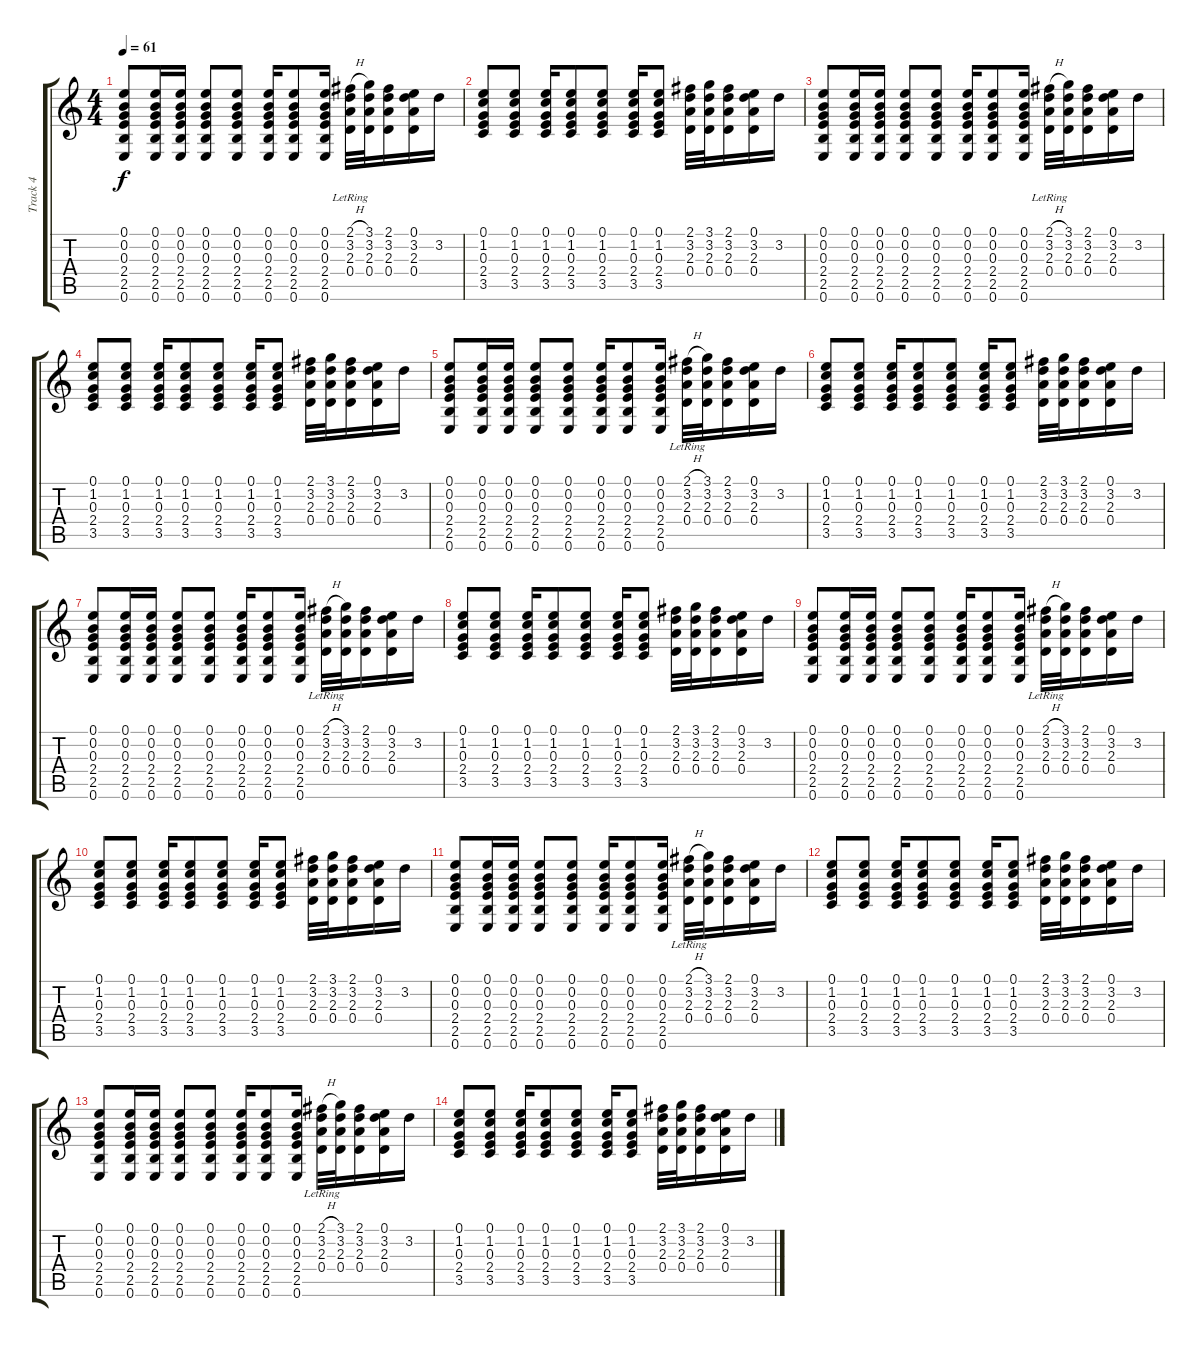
\track ("Track 4" "Track 4") {instrument acousticguitarsteel}
\staff {score tabs}
\tuning (E4 B3 G3 D3 A2 E2) {hide}
\ts (4 4)
\tempo 61
\clef g2
\ks c
(0.1 0.2 0.3 2.4 2.5 0.6).8{dy f} (0.1 0.2 0.3 2.4 2.5 0.6).16 (0.1 0.2 0.3 2.4 2.5 0.6).16 (0.1 0.2 0.3 2.4 2.5 0.6).8 (0.1 0.2 0.3 2.4 2.5 0.6).8 (0.1 0.2 0.3 2.4 2.5 0.6).16 (0.1 0.2 0.3 2.4 2.5 0.6).8 (0.1 0.2 0.3 2.4 2.5 0.6).16 (2.1{h} 3.2{lr} 2.3{lr} 0.4{lr}).32 (3.1 3.2 2.3 0.4).32 (2.1 3.2 2.3 0.4).16 (0.1 3.2 2.3 0.4).16 3.2.16 |
(0.1 1.2 0.3 2.4 3.5).8 (0.1 1.2 0.3 2.4 3.5).8 (0.1 1.2 0.3 2.4 3.5).16 (0.1 1.2 0.3 2.4 3.5).8 (0.1 1.2 0.3 2.4 3.5).8 (0.1 1.2 0.3 2.4 3.5).16 (0.1 1.2 0.3 2.4 3.5).8 (2.1 3.2 2.3 0.4).32 (3.1 3.2 2.3 0.4).32 (2.1 3.2 2.3 0.4).16 (0.1 3.2 2.3 0.4).16 3.2.16 |
(0.1 0.2 0.3 2.4 2.5 0.6).8 (0.1 0.2 0.3 2.4 2.5 0.6).16 (0.1 0.2 0.3 2.4 2.5 0.6).16 (0.1 0.2 0.3 2.4 2.5 0.6).8 (0.1 0.2 0.3 2.4 2.5 0.6).8 (0.1 0.2 0.3 2.4 2.5 0.6).16 (0.1 0.2 0.3 2.4 2.5 0.6).8 (0.1 0.2 0.3 2.4 2.5 0.6).16 (2.1{h} 3.2{lr} 2.3{lr} 0.4{lr}).32 (3.1 3.2 2.3 0.4).32 (2.1 3.2 2.3 0.4).16 (0.1 3.2 2.3 0.4).16 3.2.16 |
(0.1 1.2 0.3 2.4 3.5).8 (0.1 1.2 0.3 2.4 3.5).8 (0.1 1.2 0.3 2.4 3.5).16 (0.1 1.2 0.3 2.4 3.5).8 (0.1 1.2 0.3 2.4 3.5).8 (0.1 1.2 0.3 2.4 3.5).16 (0.1 1.2 0.3 2.4 3.5).8 (2.1 3.2 2.3 0.4).32 (3.1 3.2 2.3 0.4).32 (2.1 3.2 2.3 0.4).16 (0.1 3.2 2.3 0.4).16 3.2.16 |
(0.1 0.2 0.3 2.4 2.5 0.6).8 (0.1 0.2 0.3 2.4 2.5 0.6).16 (0.1 0.2 0.3 2.4 2.5 0.6).16 (0.1 0.2 0.3 2.4 2.5 0.6).8 (0.1 0.2 0.3 2.4 2.5 0.6).8 (0.1 0.2 0.3 2.4 2.5 0.6).16 (0.1 0.2 0.3 2.4 2.5 0.6).8 (0.1 0.2 0.3 2.4 2.5 0.6).16 (2.1{h} 3.2{lr} 2.3{lr} 0.4{lr}).32 (3.1 3.2 2.3 0.4).32 (2.1 3.2 2.3 0.4).16 (0.1 3.2 2.3 0.4).16 3.2.16 |
(0.1 1.2 0.3 2.4 3.5).8 (0.1 1.2 0.3 2.4 3.5).8 (0.1 1.2 0.3 2.4 3.5).16 (0.1 1.2 0.3 2.4 3.5).8 (0.1 1.2 0.3 2.4 3.5).8 (0.1 1.2 0.3 2.4 3.5).16 (0.1 1.2 0.3 2.4 3.5).8 (2.1 3.2 2.3 0.4).32 (3.1 3.2 2.3 0.4).32 (2.1 3.2 2.3 0.4).16 (0.1 3.2 2.3 0.4).16 3.2.16 |
(0.1 0.2 0.3 2.4 2.5 0.6).8 (0.1 0.2 0.3 2.4 2.5 0.6).16 (0.1 0.2 0.3 2.4 2.5 0.6).16 (0.1 0.2 0.3 2.4 2.5 0.6).8 (0.1 0.2 0.3 2.4 2.5 0.6).8 (0.1 0.2 0.3 2.4 2.5 0.6).16 (0.1 0.2 0.3 2.4 2.5 0.6).8 (0.1 0.2 0.3 2.4 2.5 0.6).16 (2.1{h} 3.2{lr} 2.3{lr} 0.4{lr}).32 (3.1 3.2 2.3 0.4).32 (2.1 3.2 2.3 0.4).16 (0.1 3.2 2.3 0.4).16 3.2.16 |
(0.1 1.2 0.3 2.4 3.5).8 (0.1 1.2 0.3 2.4 3.5).8 (0.1 1.2 0.3 2.4 3.5).16 (0.1 1.2 0.3 2.4 3.5).8 (0.1 1.2 0.3 2.4 3.5).8 (0.1 1.2 0.3 2.4 3.5).16 (0.1 1.2 0.3 2.4 3.5).8 (2.1 3.2 2.3 0.4).32 (3.1 3.2 2.3 0.4).32 (2.1 3.2 2.3 0.4).16 (0.1 3.2 2.3 0.4).16 3.2.16 |
(0.1 0.2 0.3 2.4 2.5 0.6).8 (0.1 0.2 0.3 2.4 2.5 0.6).16 (0.1 0.2 0.3 2.4 2.5 0.6).16 (0.1 0.2 0.3 2.4 2.5 0.6).8 (0.1 0.2 0.3 2.4 2.5 0.6).8 (0.1 0.2 0.3 2.4 2.5 0.6).16 (0.1 0.2 0.3 2.4 2.5 0.6).8 (0.1 0.2 0.3 2.4 2.5 0.6).16 (2.1{h} 3.2{lr} 2.3{lr} 0.4{lr}).32 (3.1 3.2 2.3 0.4).32 (2.1 3.2 2.3 0.4).16 (0.1 3.2 2.3 0.4).16 3.2.16 |
(0.1 1.2 0.3 2.4 3.5).8 (0.1 1.2 0.3 2.4 3.5).8 (0.1 1.2 0.3 2.4 3.5).16 (0.1 1.2 0.3 2.4 3.5).8 (0.1 1.2 0.3 2.4 3.5).8 (0.1 1.2 0.3 2.4 3.5).16 (0.1 1.2 0.3 2.4 3.5).8 (2.1 3.2 2.3 0.4).32 (3.1 3.2 2.3 0.4).32 (2.1 3.2 2.3 0.4).16 (0.1 3.2 2.3 0.4).16 3.2.16 |
(0.1 0.2 0.3 2.4 2.5 0.6).8 (0.1 0.2 0.3 2.4 2.5 0.6).16 (0.1 0.2 0.3 2.4 2.5 0.6).16 (0.1 0.2 0.3 2.4 2.5 0.6).8 (0.1 0.2 0.3 2.4 2.5 0.6).8 (0.1 0.2 0.3 2.4 2.5 0.6).16 (0.1 0.2 0.3 2.4 2.5 0.6).8 (0.1 0.2 0.3 2.4 2.5 0.6).16 (2.1{h} 3.2{lr} 2.3{lr} 0.4{lr}).32 (3.1 3.2 2.3 0.4).32 (2.1 3.2 2.3 0.4).16 (0.1 3.2 2.3 0.4).16 3.2.16 |
(0.1 1.2 0.3 2.4 3.5).8 (0.1 1.2 0.3 2.4 3.5).8 (0.1 1.2 0.3 2.4 3.5).16 (0.1 1.2 0.3 2.4 3.5).8 (0.1 1.2 0.3 2.4 3.5).8 (0.1 1.2 0.3 2.4 3.5).16 (0.1 1.2 0.3 2.4 3.5).8 (2.1 3.2 2.3 0.4).32 (3.1 3.2 2.3 0.4).32 (2.1 3.2 2.3 0.4).16 (0.1 3.2 2.3 0.4).16 3.2.16 |
(0.1 0.2 0.3 2.4 2.5 0.6).8 (0.1 0.2 0.3 2.4 2.5 0.6).16 (0.1 0.2 0.3 2.4 2.5 0.6).16 (0.1 0.2 0.3 2.4 2.5 0.6).8 (0.1 0.2 0.3 2.4 2.5 0.6).8 (0.1 0.2 0.3 2.4 2.5 0.6).16 (0.1 0.2 0.3 2.4 2.5 0.6).8 (0.1 0.2 0.3 2.4 2.5 0.6).16 (2.1{h} 3.2{lr} 2.3{lr} 0.4{lr}).32 (3.1 3.2 2.3 0.4).32 (2.1 3.2 2.3 0.4).16 (0.1 3.2 2.3 0.4).16 3.2.16 |
(0.1 1.2 0.3 2.4 3.5).8 (0.1 1.2 0.3 2.4 3.5).8 (0.1 1.2 0.3 2.4 3.5).16 (0.1 1.2 0.3 2.4 3.5).8 (0.1 1.2 0.3 2.4 3.5).8 (0.1 1.2 0.3 2.4 3.5).16 (0.1 1.2 0.3 2.4 3.5).8 (2.1 3.2 2.3 0.4).32 (3.1 3.2 2.3 0.4).32 (2.1 3.2 2.3 0.4).16 (0.1 3.2 2.3 0.4).16 3.2.16
